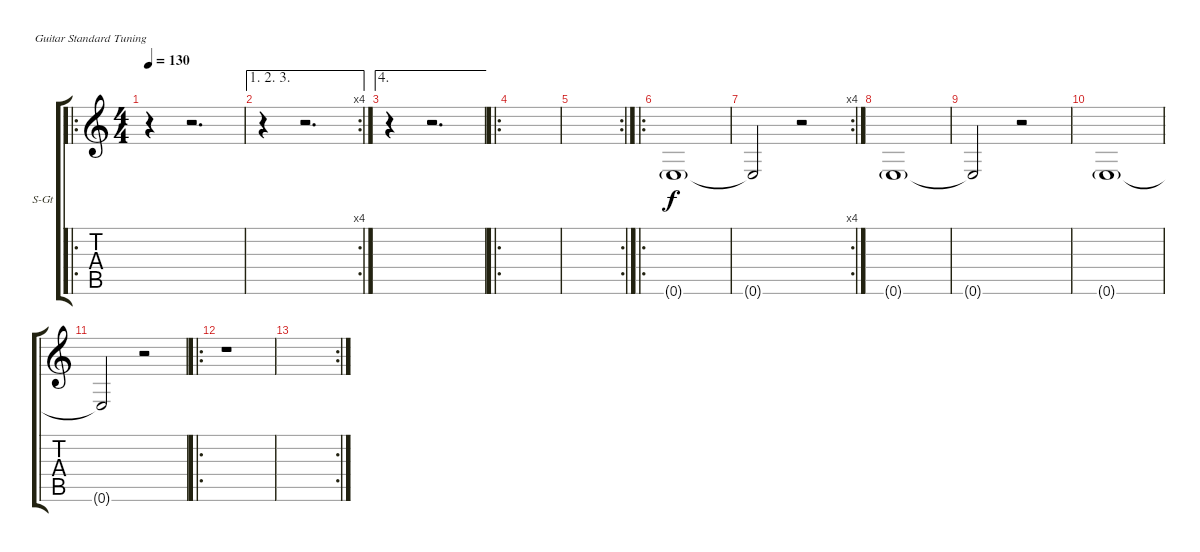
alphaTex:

\bracketExtendMode groupsimilarinstruments
\firstSystemTrackNameOrientation horizontal
\otherSystemsTrackNameOrientation horizontal
\track ("Keyboard" "S-Gt") {instrument stringensemble1}
\staff {score tabs}
\tuning (E4 B3 G3 D3 A2 E2)
\displaytranspose 12
\ro
\ts (4 4)
\tempo 130
\clef g2
\ks c
r.4{dy f instrument stringensemble1} r.2{d} |
\ae (1 2 3)
\rc 4
r.4 r.2{d} |
\ae 4
r.4 r.2{d} |
\ro
|
\rc 2
|
\ro
0.6{g}.1 |
\rc 4
0.6{t}.2 r.2 |
0.6{g}.1 |
0.6{t}.2 r.2 |
0.6{g}.1 |
0.6{t}.2 r.2 |
\ro
r.1 |
\rc 2
